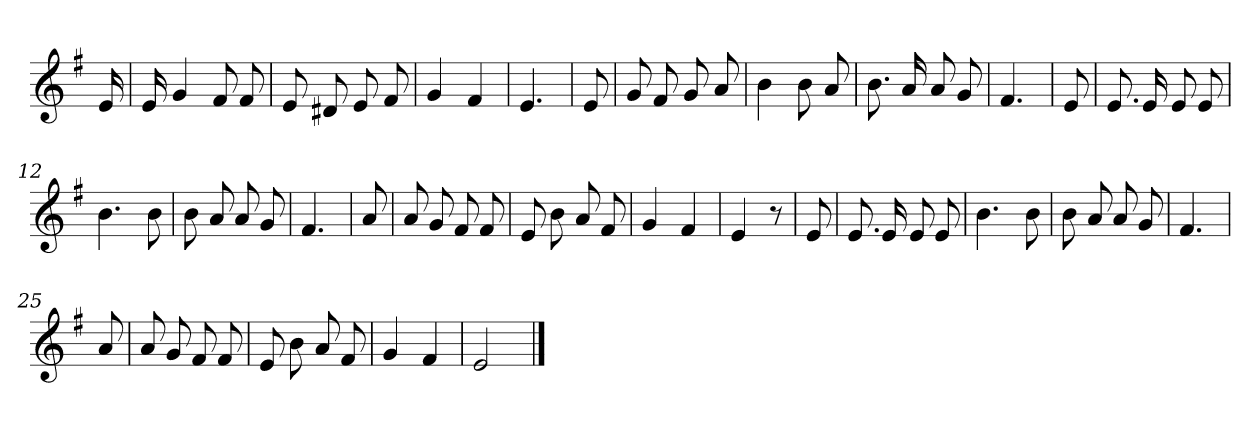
**kern
*part1
*staff1
*clefG2
*k[f#]
*e:
=
16e
=1
16e
4g
8f#
8f#
=2
8e
8d#X
8e
8f#
=3
4g
4f#
=4
4.e
=5
8e
=6
8g
8f#
8g
8a
=7
4b
8b
8a
=8
8.b
16a
8a
8g
=9
4.f#
=10
8e
=11
8.e
16e
8e
8e
=12
4.b
8b
=13
8b
8a
8a
8g
=14
4.f#
=15
8a
=16
8a
8g
8f#
8f#
=17
8e
8b
8a
8f#
=18
4g
4f#
=19
4e
8r
=20
8e
=21
8.e
16e
8e
8e
=22
4.b
8b
=23
8b
8a
8a
8g
=24
4.f#
=25
8a
=26
8a
8g
8f#
8f#
=27
8e
8b
8a
8f#
=28
4g
4f#
=29
2e
==
*-
